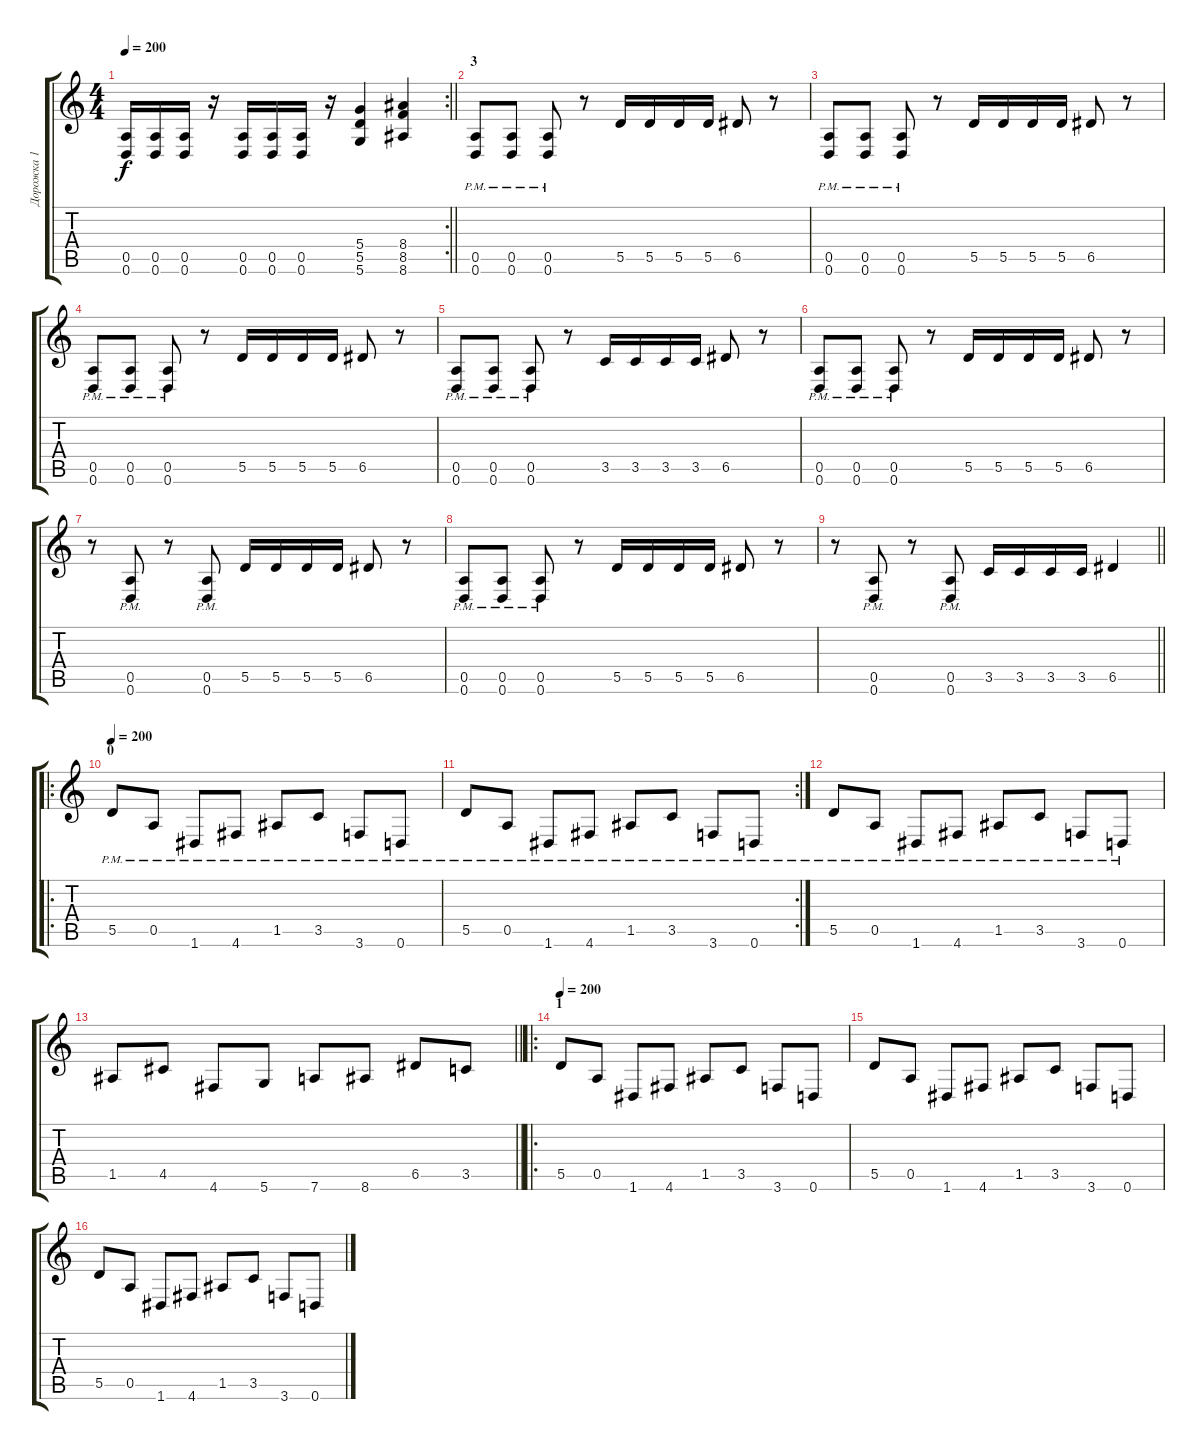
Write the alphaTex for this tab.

\track ("Дорожка 1" "Дорожка 1") {instrument distortionguitar}
\staff {score tabs}
\tuning (E4 B3 G3 D3 A2 D2) {hide}
\rc 2
\ts (4 4)
\tempo 200
\clef g2
\barLineRight lightlight
\ks c
(0.5 0.6).16{dy f} (0.5 0.6).16 (0.5 0.6).16 r.16 (0.5 0.6).16 (0.5 0.6).16 (0.5 0.6).16 r.16 (5.4 5.5 5.6).4 (8.4 8.5 8.6).4 |
\section ("" "3")
(0.5{pm} 0.6{pm}).8 (0.5{pm} 0.6{pm}).8 (0.5{pm} 0.6{pm}).8 r.8 5.5.16 5.5.16 5.5.16 5.5.16 6.5.8 r.8 |
(0.5{pm} 0.6{pm}).8 (0.5{pm} 0.6{pm}).8 (0.5{pm} 0.6{pm}).8 r.8 5.5.16 5.5.16 5.5.16 5.5.16 6.5.8 r.8 |
(0.5{pm} 0.6{pm}).8 (0.5{pm} 0.6{pm}).8 (0.5{pm} 0.6{pm}).8 r.8 5.5.16 5.5.16 5.5.16 5.5.16 6.5.8 r.8 |
(0.5{pm} 0.6{pm}).8 (0.5{pm} 0.6{pm}).8 (0.5{pm} 0.6{pm}).8 r.8 3.5.16 3.5.16 3.5.16 3.5.16 6.5.8 r.8 |
(0.5{pm} 0.6{pm}).8 (0.5{pm} 0.6{pm}).8 (0.5{pm} 0.6{pm}).8 r.8 5.5.16 5.5.16 5.5.16 5.5.16 6.5.8 r.8 |
r.8 (0.5{pm} 0.6{pm}).8 r.8 (0.5{pm} 0.6{pm}).8 5.5.16 5.5.16 5.5.16 5.5.16 6.5.8 r.8 |
(0.5{pm} 0.6{pm}).8 (0.5{pm} 0.6{pm}).8 (0.5{pm} 0.6{pm}).8 r.8 5.5.16 5.5.16 5.5.16 5.5.16 6.5.8 r.8 |
\barLineRight lightlight
r.8 (0.5{pm} 0.6{pm}).8 r.8 (0.5{pm} 0.6{pm}).8 3.5.16 3.5.16 3.5.16 3.5.16 6.5.4 |
\ro
\section ("" "0")
\tempo 200
5.5{pm}.8 0.5{pm}.8 1.6{pm}.8 4.6{pm}.8 1.5{pm}.8 3.5{pm}.8 3.6{pm}.8 0.6{pm}.8 |
\rc 2
5.5{pm}.8 0.5{pm}.8 1.6{pm}.8 4.6{pm}.8 1.5{pm}.8 3.5{pm}.8 3.6{pm}.8 0.6{pm}.8 |
5.5{pm}.8 0.5{pm}.8 1.6{pm}.8 4.6{pm}.8 1.5{pm}.8 3.5{pm}.8 3.6{pm}.8 0.6{pm}.8 |
\barLineRight lightlight
1.5.8 4.5.8 4.6.8 5.6.8 7.6.8 8.6.8 6.5.8 3.5.8 |
\ro
\section ("" "1")
\tempo 200
5.5.8 0.5.8 1.6.8 4.6.8 1.5.8 3.5.8 3.6.8 0.6.8 |
5.5.8 0.5.8 1.6.8 4.6.8 1.5.8 3.5.8 3.6.8 0.6.8 |
5.5.8 0.5.8 1.6.8 4.6.8 1.5.8 3.5.8 3.6.8 0.6.8
